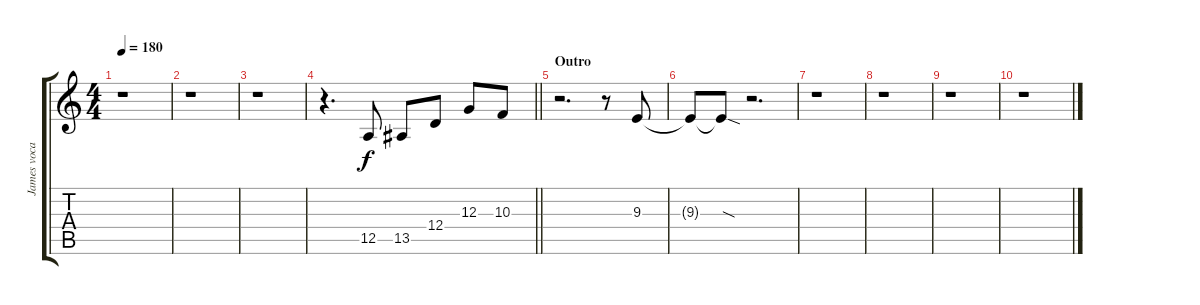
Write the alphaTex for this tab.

\track ("James vocal" "James voca") {instrument oboe}
\staff {score tabs}
\tuning (E4 B3 G3 D3 A2 E2) {hide}
\ts (4 4)
\tempo 180
\clef g2
\ks c
r.1{dy f} |
r.1 |
r.1 |
\barLineRight lightlight
r.4{d} 12.5.8 13.5.8 12.4.8 12.3.8 10.3.8 |
\section ("" "Outro")
r.2{d} r.8 9.3.8 |
9.3{t}.8 9.3{sod t}.8 r.2{d} |
r.1 |
r.1 |
r.1 |
r.1
